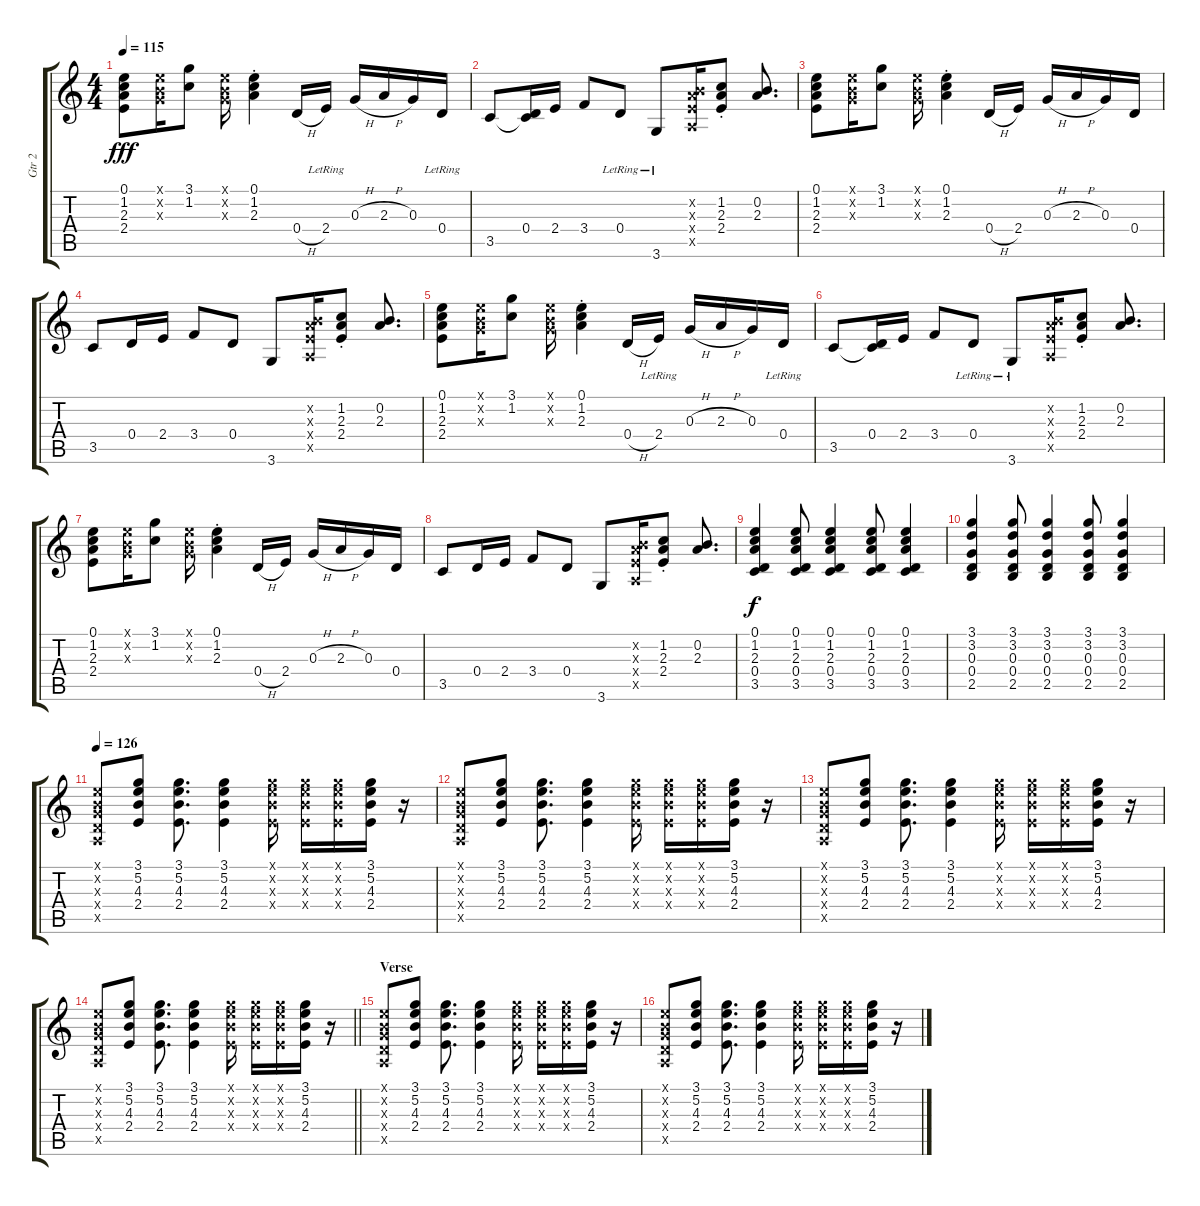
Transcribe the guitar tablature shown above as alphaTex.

\track ("Gtr 2" "Gtr 2") {instrument overdrivenguitar}
\staff {score tabs}
\tuning (E4 B3 G3 D3 A2 E2) {hide}
\ts (4 4)
\tempo 115
\clef g2
\ks c
(0.1 1.2 2.3 2.4).8{dy fff instrument electricguitarmuted} (0.1{x} 0.2{x} 0.3{x}).16 (3.1 1.2).8 (0.1{x} 0.2{x} 0.3{x}).16 (0.1 1.2{st} 2.3).4 0.4{h}.16 2.4{lr}.16 0.3{h}.16 2.3{h}.16 0.3.16 0.4{lr}.16 |
3.5.8 (0.4 3.5{t}).16 2.4.16 3.4.8 0.4{lr}.8 3.6{lr}.8 (0.2{x} 2.3{x} 2.4{x} 0.5{x}).16 (1.2{st} 2.3{st} 2.4{st}).8 (0.2 2.3).8{d} |
(0.1 1.2 2.3 2.4).8{instrument electricguitarmuted} (0.1{x} 0.2{x} 0.3{x}).16 (3.1 1.2).8 (0.1{x} 0.2{x} 0.3{x}).16 (0.1 1.2{st} 2.3).4 0.4{h}.16 2.4.16 0.3{h}.16 2.3{h}.16 0.3.16 0.4.16 |
3.5.8 0.4.16 2.4.16 3.4.8 0.4.8 3.6.8 (0.2{x} 2.3{x} 2.4{x} 0.5{x}).16 (1.2{st} 2.3{st} 2.4{st}).8 (0.2 2.3).8{d} |
(0.1 1.2 2.3 2.4).8{instrument electricguitarmuted} (0.1{x} 0.2{x} 0.3{x}).16 (3.1 1.2).8 (0.1{x} 0.2{x} 0.3{x}).16 (0.1 1.2{st} 2.3).4 0.4{h}.16 2.4{lr}.16 0.3{h}.16 2.3{h}.16 0.3.16 0.4{lr}.16 |
3.5.8 (0.4 3.5{t}).16 2.4.16 3.4.8 0.4{lr}.8 3.6{lr}.8 (0.2{x} 2.3{x} 2.4{x} 0.5{x}).16 (1.2{st} 2.3{st} 2.4{st}).8 (0.2 2.3).8{d} |
(0.1 1.2 2.3 2.4).8{instrument electricguitarmuted} (0.1{x} 0.2{x} 0.3{x}).16 (3.1 1.2).8 (0.1{x} 0.2{x} 0.3{x}).16 (0.1 1.2{st} 2.3).4 0.4{h}.16 2.4.16 0.3{h}.16 2.3{h}.16 0.3.16 0.4.16 |
3.5.8 0.4.16 2.4.16 3.4.8 0.4.8 3.6.8 (0.2{x} 2.3{x} 2.4{x} 0.5{x}).16 (1.2{st} 2.3{st} 2.4{st}).8 (0.2 2.3).8{d} |
(0.1 1.2 2.3 0.4 3.5).4{dy f} (0.1 1.2 2.3 0.4 3.5).8 (0.1 1.2 2.3 0.4 3.5).4 (0.1 1.2 2.3 0.4 3.5).8 (0.1 1.2 2.3 0.4 3.5).4 |
(3.1 3.2 0.3 0.4 2.5).4 (3.1 3.2 0.3 0.4 2.5).8 (3.1 3.2 0.3 0.4 2.5).4 (3.1 3.2 0.3 0.4 2.5).8 (3.1 3.2 0.3 0.4 2.5).4 |
\tempo 125
\tempo 126
(0.1{x} 0.2{x} 0.3{x} 0.4{x} 0.5{x}).8{instrument overdrivenguitar} (3.1 5.2 4.3 2.4).8 (3.1 5.2 4.3 2.4).8{d} (3.1 5.2 4.3 2.4).4 (3.1{x} 5.2{x} 4.3{x} 2.4{x}).16 (3.1{x} 5.2{x} 4.3{x} 2.4{x}).16 (3.1{x} 5.2{x} 4.3{x} 2.4{x}).16 (3.1 5.2 4.3 2.4).16 r.16 |
(0.1{x} 0.2{x} 0.3{x} 0.4{x} 0.5{x}).8 (3.1 5.2 4.3 2.4).8 (3.1 5.2 4.3 2.4).8{d} (3.1 5.2 4.3 2.4).4 (3.1{x} 5.2{x} 4.3{x} 2.4{x}).16 (3.1{x} 5.2{x} 4.3{x} 2.4{x}).16 (3.1{x} 5.2{x} 4.3{x} 2.4{x}).16 (3.1 5.2 4.3 2.4).16 r.16 |
(0.1{x} 0.2{x} 0.3{x} 0.4{x} 0.5{x}).8 (3.1 5.2 4.3 2.4).8 (3.1 5.2 4.3 2.4).8{d} (3.1 5.2 4.3 2.4).4 (3.1{x} 5.2{x} 4.3{x} 2.4{x}).16 (3.1{x} 5.2{x} 4.3{x} 2.4{x}).16 (3.1{x} 5.2{x} 4.3{x} 2.4{x}).16 (3.1 5.2 4.3 2.4).16 r.16 |
\barLineRight lightlight
(0.1{x} 0.2{x} 0.3{x} 0.4{x} 0.5{x}).8 (3.1 5.2 4.3 2.4).8 (3.1 5.2 4.3 2.4).8{d} (3.1 5.2 4.3 2.4).4 (3.1{x} 5.2{x} 4.3{x} 2.4{x}).16 (3.1{x} 5.2{x} 4.3{x} 2.4{x}).16 (3.1{x} 5.2{x} 4.3{x} 2.4{x}).16 (3.1 5.2 4.3 2.4).16 r.16 |
\section ("" "Verse")
(0.1{x} 0.2{x} 0.3{x} 0.4{x} 0.5{x}).8 (3.1 5.2 4.3 2.4).8 (3.1 5.2 4.3 2.4).8{d} (3.1 5.2 4.3 2.4).4 (3.1{x} 5.2{x} 4.3{x} 2.4{x}).16 (3.1{x} 5.2{x} 4.3{x} 2.4{x}).16 (3.1{x} 5.2{x} 4.3{x} 2.4{x}).16 (3.1 5.2 4.3 2.4).16 r.16 |
(0.1{x} 0.2{x} 0.3{x} 0.4{x} 0.5{x}).8 (3.1 5.2 4.3 2.4).8 (3.1 5.2 4.3 2.4).8{d} (3.1 5.2 4.3 2.4).4 (3.1{x} 5.2{x} 4.3{x} 2.4{x}).16 (3.1{x} 5.2{x} 4.3{x} 2.4{x}).16 (3.1{x} 5.2{x} 4.3{x} 2.4{x}).16 (3.1 5.2 4.3 2.4).16 r.16
